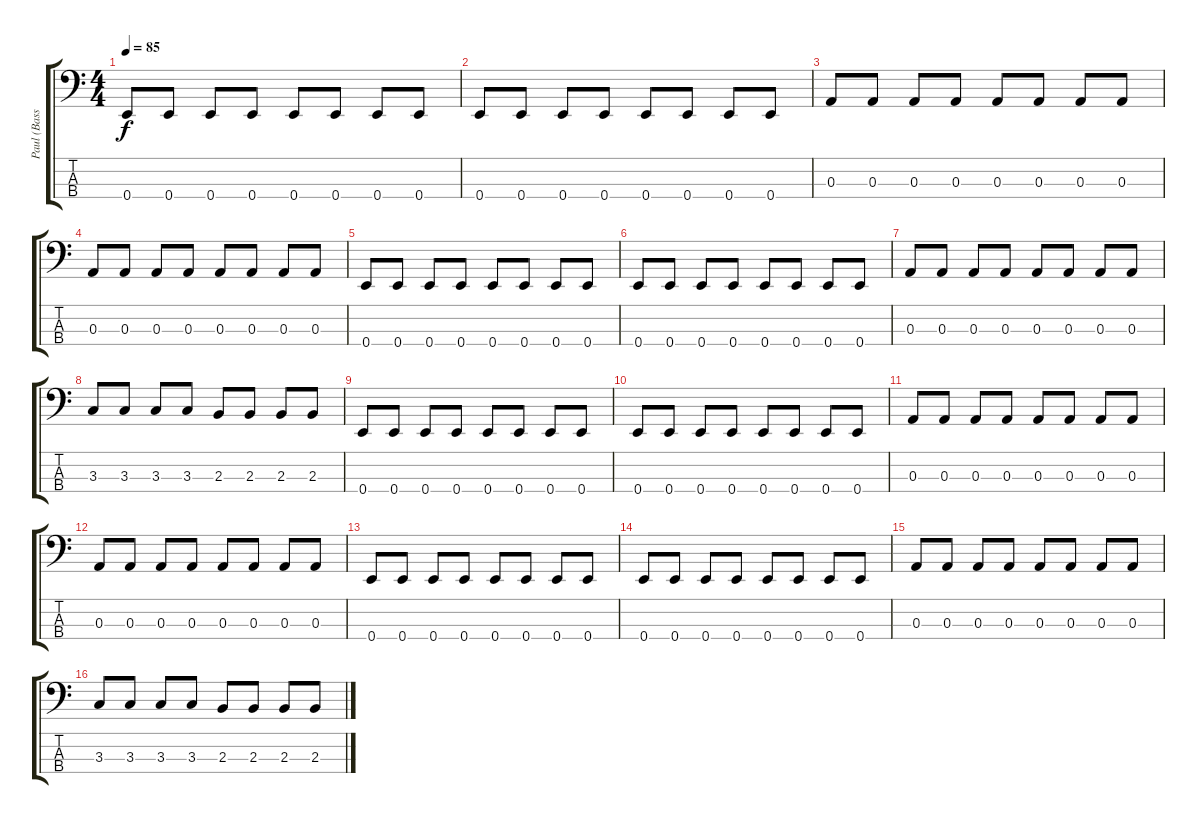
\track ("Paul (Bass)" "Paul (Bass") {instrument electricbasspick}
\staff {score tabs}
\tuning (G2 D2 A1 E1) {hide}
\ts (4 4)
\tempo 85
\clef f4
\ks c
0.4.8{dy f} 0.4.8 0.4.8 0.4.8 0.4.8 0.4.8 0.4.8 0.4.8 |
0.4.8 0.4.8 0.4.8 0.4.8 0.4.8 0.4.8 0.4.8 0.4.8 |
0.3.8 0.3.8 0.3.8 0.3.8 0.3.8 0.3.8 0.3.8 0.3.8 |
0.3.8 0.3.8 0.3.8 0.3.8 0.3.8 0.3.8 0.3.8 0.3.8 |
0.4.8 0.4.8 0.4.8 0.4.8 0.4.8 0.4.8 0.4.8 0.4.8 |
0.4.8 0.4.8 0.4.8 0.4.8 0.4.8 0.4.8 0.4.8 0.4.8 |
0.3.8 0.3.8 0.3.8 0.3.8 0.3.8 0.3.8 0.3.8 0.3.8 |
3.3.8 3.3.8 3.3.8 3.3.8 2.3.8 2.3.8 2.3.8 2.3.8 |
0.4.8 0.4.8 0.4.8 0.4.8 0.4.8 0.4.8 0.4.8 0.4.8 |
0.4.8 0.4.8 0.4.8 0.4.8 0.4.8 0.4.8 0.4.8 0.4.8 |
0.3.8 0.3.8 0.3.8 0.3.8 0.3.8 0.3.8 0.3.8 0.3.8 |
0.3.8 0.3.8 0.3.8 0.3.8 0.3.8 0.3.8 0.3.8 0.3.8 |
0.4.8 0.4.8 0.4.8 0.4.8 0.4.8 0.4.8 0.4.8 0.4.8 |
0.4.8 0.4.8 0.4.8 0.4.8 0.4.8 0.4.8 0.4.8 0.4.8 |
0.3.8 0.3.8 0.3.8 0.3.8 0.3.8 0.3.8 0.3.8 0.3.8 |
3.3.8 3.3.8 3.3.8 3.3.8 2.3.8 2.3.8 2.3.8 2.3.8
